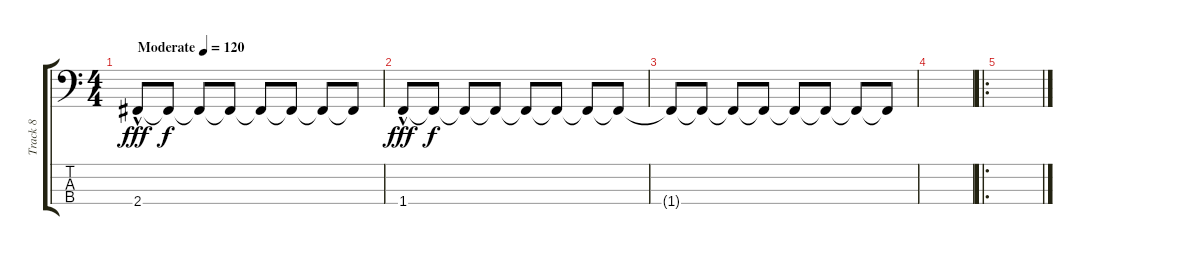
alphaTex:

\track ("Track 8" "Track 8") {instrument slapbass1}
\staff {score tabs}
\tuning (G2 D2 A1 E1) {hide}
\ts (4 4)
\tempo (120 "Moderate")
\clef f4
\ks c
2.4{hac}.8{dy fff instrument slapbass1} 2.4{t}.8{dy f} 2.4{t}.8 2.4{t}.8 2.4{t}.8 2.4{t}.8 2.4{t}.8 2.4{t}.8 |
1.4{hac}.8{dy fff} 1.4{t}.8{dy f volume 10} 1.4{t}.8 1.4{t}.8 1.4{t}.8 1.4{t}.8 1.4{t}.8 1.4{t}.8 |
1.4{t}.8 1.4{t}.8 1.4{t}.8 1.4{t}.8 1.4{t}.8 1.4{t}.8 1.4{t}.8 1.4{t}.8 |
|
\ro
